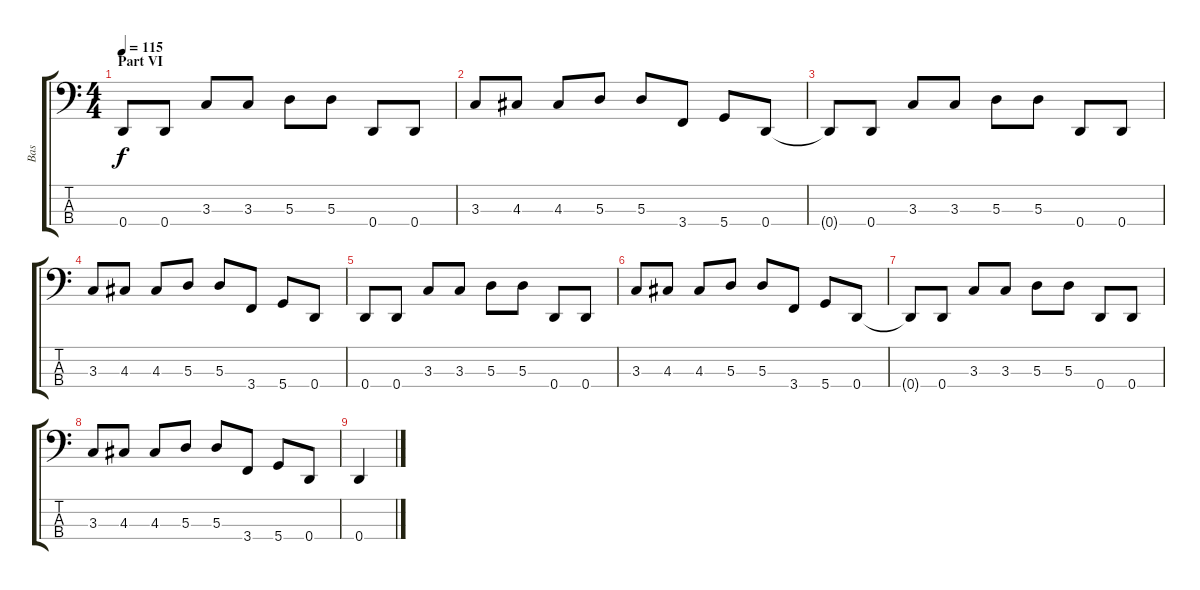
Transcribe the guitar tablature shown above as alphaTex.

\track ("Bas" "Bas") {instrument electricbassfinger}
\staff {score tabs}
\tuning (G2 D2 A1 D1) {hide}
\ts (4 4)
\section ("" "Part VI")
\tempo 115
\clef f4
\ks c
0.4.8{dy f} 0.4.8 3.3.8 3.3.8 5.3.8 5.3.8 0.4.8 0.4.8 |
3.3.8 4.3.8 4.3.8 5.3.8 5.3.8 3.4.8 5.4.8 0.4.8 |
0.4{t}.8 0.4.8 3.3.8 3.3.8 5.3.8 5.3.8 0.4.8 0.4.8 |
3.3.8 4.3.8 4.3.8 5.3.8 5.3.8 3.4.8 5.4.8 0.4.8 |
0.4.8 0.4.8 3.3.8 3.3.8 5.3.8 5.3.8 0.4.8 0.4.8 |
3.3.8 4.3.8 4.3.8 5.3.8 5.3.8 3.4.8 5.4.8 0.4.8 |
0.4{t}.8 0.4.8 3.3.8 3.3.8 5.3.8 5.3.8 0.4.8 0.4.8 |
3.3.8 4.3.8 4.3.8 5.3.8 5.3.8 3.4.8 5.4.8 0.4.8 |
0.4.4
